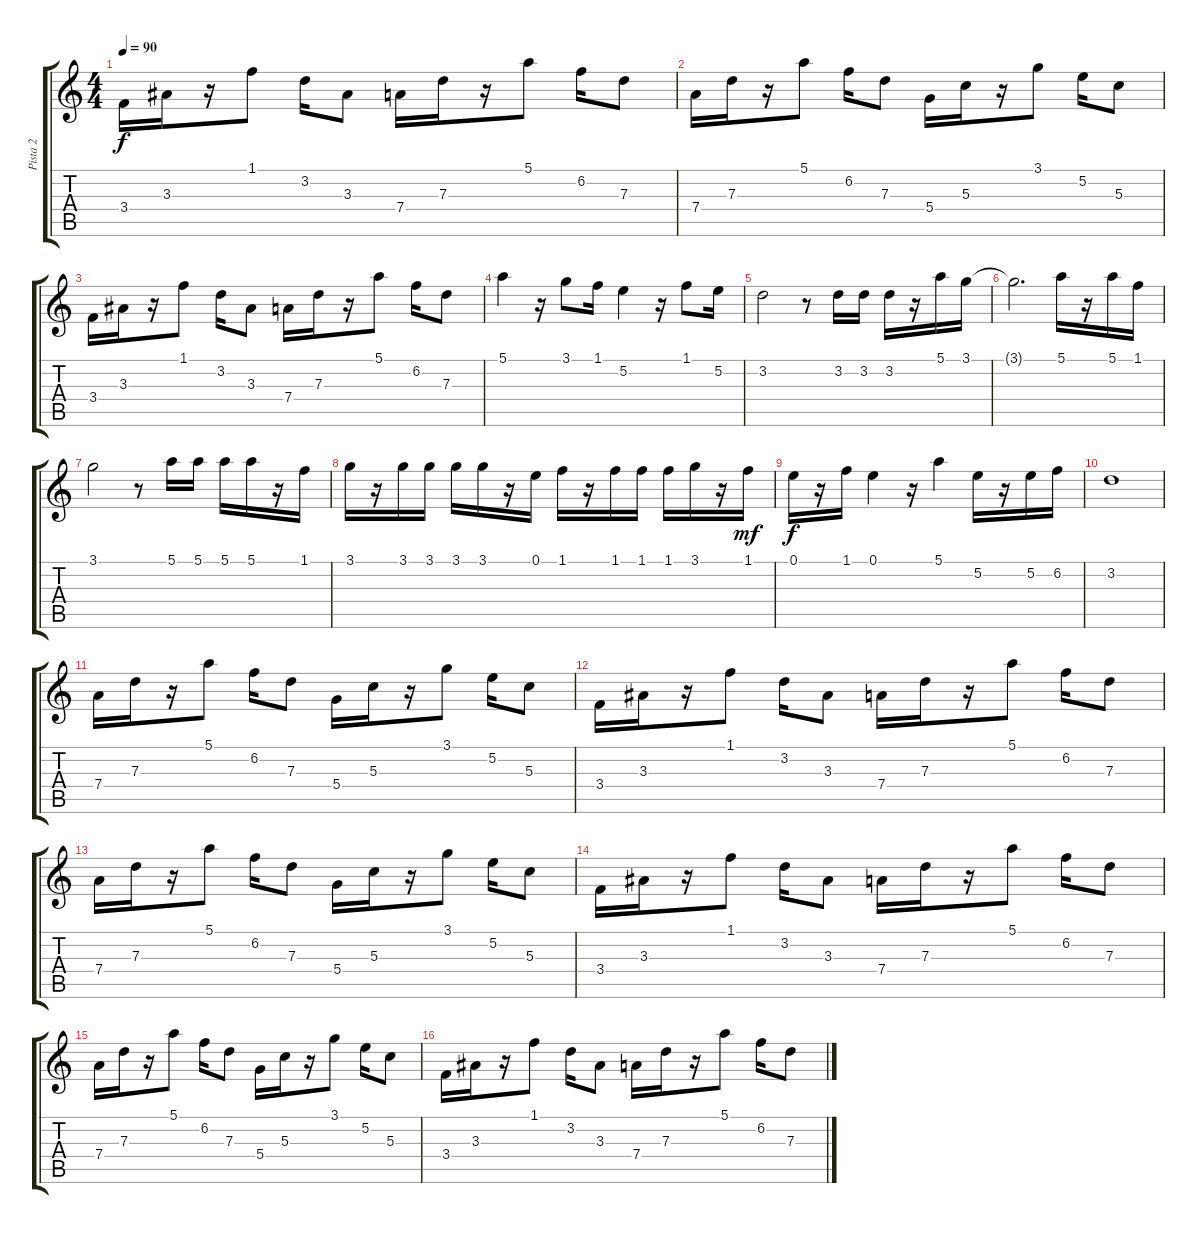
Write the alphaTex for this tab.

\track ("Pista 2" "Pista 2") {instrument electricguitarclean}
\staff {score tabs}
\tuning (E4 B3 G3 D3 A2 E2) {hide}
\ts (4 4)
\tempo 90
\clef g2
\ks c
3.4.16{dy f} 3.3.16 r.16 1.1.8 3.2.16 3.3.8 7.4.16 7.3.16 r.16 5.1.8 6.2.16 7.3.8 |
7.4.16 7.3.16 r.16 5.1.8 6.2.16 7.3.8 5.4.16 5.3.16 r.16 3.1.8 5.2.16 5.3.8 |
3.4.16 3.3.16 r.16 1.1.8 3.2.16 3.3.8 7.4.16 7.3.16 r.16 5.1.8 6.2.16 7.3.8 |
5.1.4 r.16 3.1.8 1.1.16 5.2.4 r.16 1.1.8 5.2.16 |
3.2.2 r.8 3.2.16 3.2.16 3.2.16 r.16 5.1.16 3.1.16 |
3.1{t}.2{d} 5.1.16 r.16 5.1.16 1.1.16 |
3.1.2 r.8 5.1.16 5.1.16 5.1.16 5.1.16 r.16 1.1.16 |
3.1.16 r.16 3.1.16 3.1.16 3.1.16 3.1.16 r.16 0.1.16 1.1.16 r.16 1.1.16 1.1.16 1.1.16 3.1.16 r.16 1.1.16{dy mf} |
0.1.16{dy f} r.16 1.1.16 0.1.4 r.16 5.1.4 5.2.16 r.16 5.2.16 6.2.16 |
3.2.1 |
7.4.16 7.3.16 r.16 5.1.8 6.2.16 7.3.8 5.4.16 5.3.16 r.16 3.1.8 5.2.16 5.3.8 |
3.4.16 3.3.16 r.16 1.1.8 3.2.16 3.3.8 7.4.16 7.3.16 r.16 5.1.8 6.2.16 7.3.8 |
7.4.16 7.3.16 r.16 5.1.8 6.2.16 7.3.8 5.4.16 5.3.16 r.16 3.1.8 5.2.16 5.3.8 |
3.4.16 3.3.16 r.16 1.1.8 3.2.16 3.3.8 7.4.16 7.3.16 r.16 5.1.8 6.2.16 7.3.8 |
7.4.16 7.3.16 r.16 5.1.8 6.2.16 7.3.8 5.4.16 5.3.16 r.16 3.1.8 5.2.16 5.3.8 |
3.4.16 3.3.16 r.16 1.1.8 3.2.16 3.3.8 7.4.16 7.3.16 r.16 5.1.8 6.2.16 7.3.8
